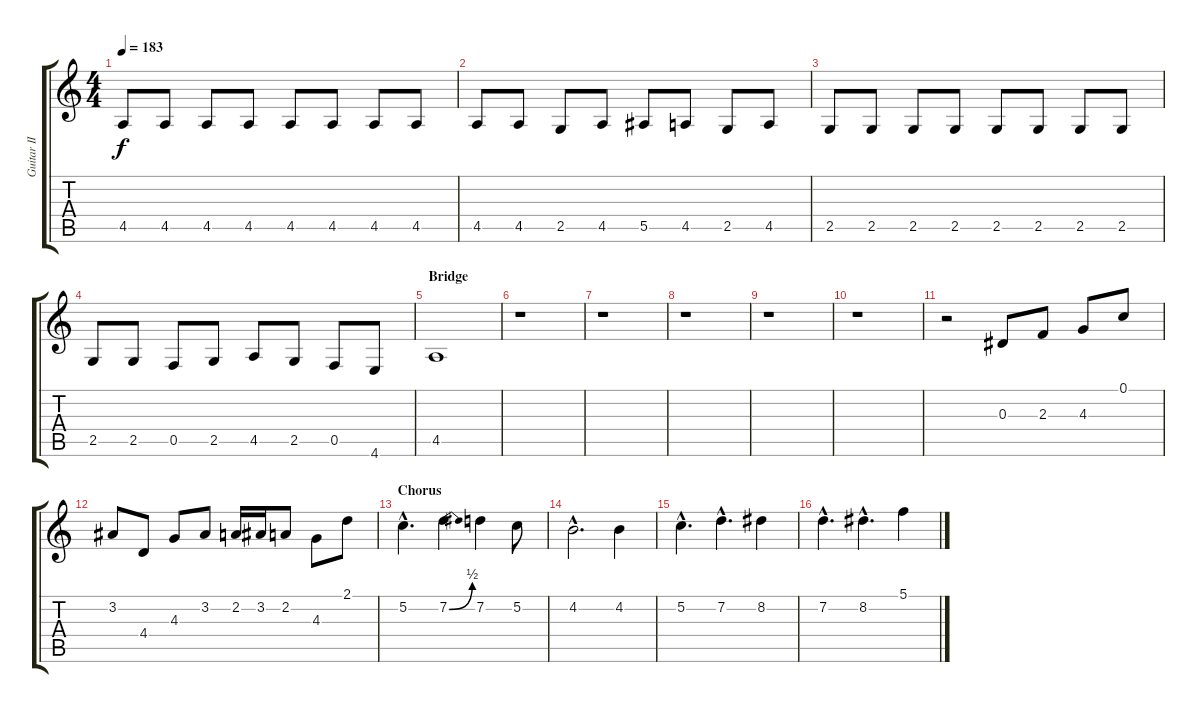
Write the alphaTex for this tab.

\track ("Guitar II" "Guitar II") {instrument distortionguitar}
\staff {score tabs}
\tuning (C4 G3 Eb3 Bb2 F2 C2) {hide}
\ts (4 4)
\tempo 183
\clef g2
\ks c
4.5.8{dy f} 4.5.8 4.5.8 4.5.8 4.5.8 4.5.8 4.5.8 4.5.8 |
4.5.8 4.5.8 2.5.8 4.5.8 5.5.8 4.5.8 2.5.8 4.5.8 |
2.5.8 2.5.8 2.5.8 2.5.8 2.5.8 2.5.8 2.5.8 2.5.8 |
2.5.8 2.5.8 0.5.8 2.5.8 4.5.8 2.5.8 0.5.8 4.6.8 |
\section ("" "Bridge")
4.5.1 |
r.1 |
r.1 |
r.1 |
r.1 |
r.1 |
r.2 0.3.8 2.3.8 4.3.8 0.1.8 |
3.2.8 4.4.8 4.3.8 3.2.8 2.2.16 3.2.16 2.2.8 4.3.8 2.1.8 |
\section ("" "Chorus")
5.2{hac}.4{d} 7.2{be (bend 0 0 60 2)}.4 7.2.4 5.2.8 |
4.2{hac}.2{d} 4.2.4 |
5.2{hac}.4{d} 7.2{hac}.4{d} 8.2.4 |
7.2{hac}.4{d} 8.2{hac}.4{d} 5.1.4
